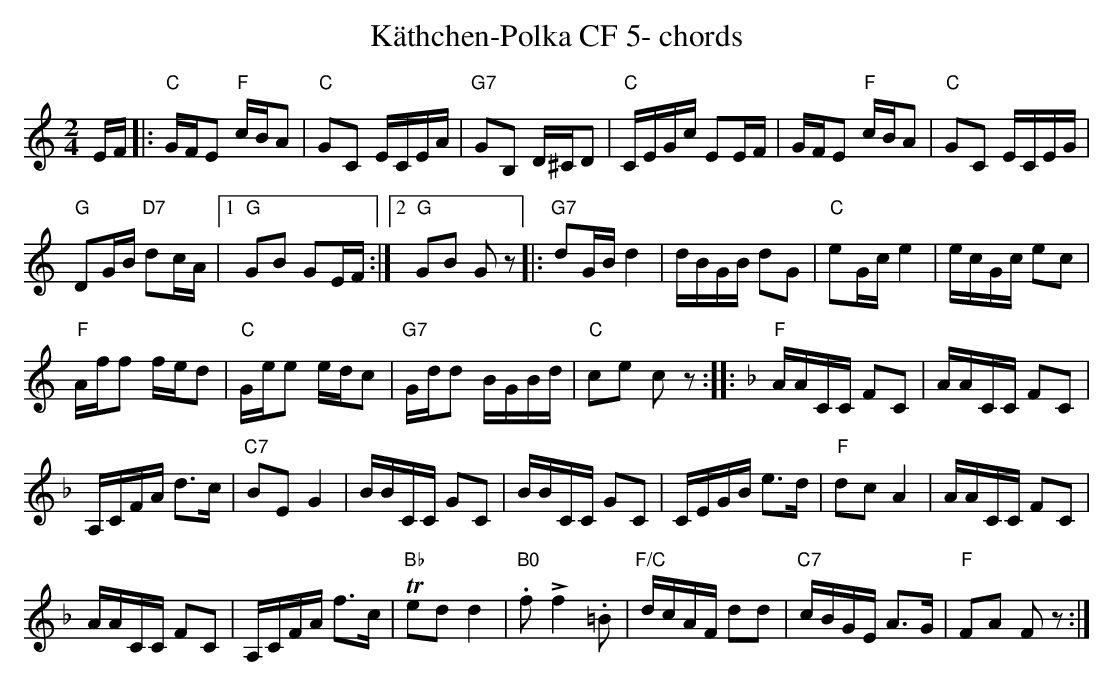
X:1
T:K\"athchen-Polka CF 5- chords
M:2/4
L:1/16
K:Cmaj%%MIDI gchordon
EF |: "C"GFE2 "F"cBA2 | "C"G2C2 ECEA | "G7"G2B,2 D^CD2 | "C"CEGc E2EF | GFE2 "F"cBA2 | "C"G2C2 ECEG |
"G"D2GB "D7"d2cA |1 "G"G2B2 G2EF :|2 "G"G2B2 G2z2 |: "G7"d2GBd4 | dBGB d2G2 | "C"e2Gce4 | ecGc e2c2 |
"F"Aff2 fed2 | "C"Gee2 edc2 | "G7"Gdd2 BGBd | "C"c2e2 c2z2 :: [K:Fmaj] "F"AACC F2C2 | AACC F2C2 |
A,CFA d3c | "C7"B2E2G4 | BBCC G2C2 | BBCC G2C2 | CEGB e3d | "F"d2c2A4 | AACC F2C2 |
AACC F2C2 | A,CFA f3c | "Bb"Te2d2d4 | "B0".f2!>!f4.=B2 | "F/C"dcAF d2d2 | "C7"cBGE A3G | "F"F2A2 F2z2 :|
